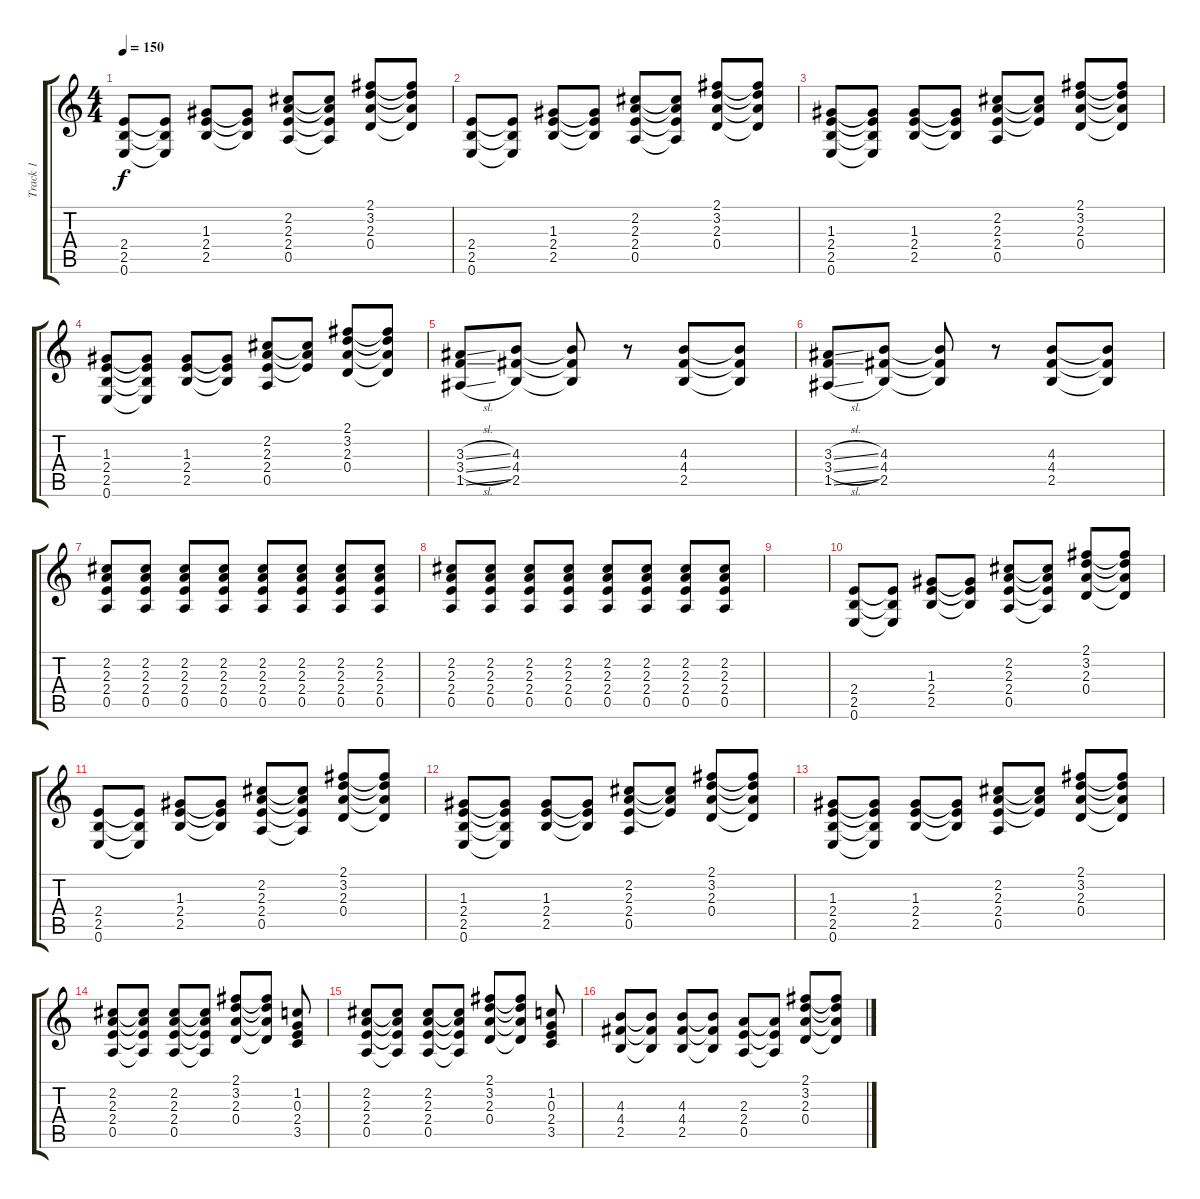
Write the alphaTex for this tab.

\track ("Track 1" "Track 1") {instrument acousticguitarsteel}
\staff {score tabs}
\tuning (E4 B3 G3 D3 A2 E2) {hide}
\ts (4 4)
\tempo 150
\clef g2
\ks c
(2.4 2.5 0.6).8{dy f} (2.4{t} 2.5{t} 0.6{t}).8 (1.3 2.4 2.5).8 (1.3{t} 2.4{t} 2.5{t}).8 (2.2 2.3 2.4 0.5).8 (2.2{t} 2.3{t} 2.4{t} 0.5{t}).8 (2.1 3.2 2.3 0.4).8 (2.1{t} 3.2{t} 2.3{t} 0.4{t}).8 |
(2.4 2.5 0.6).8 (2.4{t} 2.5{t} 0.6{t}).8 (1.3 2.4 2.5).8 (1.3{t} 2.4{t} 2.5{t}).8 (2.2 2.3 2.4 0.5).8 (2.2{t} 2.3{t} 2.4{t} 0.5{t}).8 (2.1 3.2 2.3 0.4).8 (2.1{t} 3.2{t} 2.3{t} 0.4{t}).8 |
(1.3 2.4 2.5 0.6).8 (1.3{t} 2.4{t} 2.5{t} 0.6{t}).8 (1.3 2.4 2.5).8 (1.3{t} 2.4{t} 2.5{t}).8 (2.2 2.3 2.4 0.5).8 (2.2{t} 2.3{t} 2.4{t}).8 (2.1 3.2 2.3 0.4).8 (2.1{t} 3.2{t} 2.3{t} 0.4{t}).8 |
(1.3 2.4 2.5 0.6).8 (1.3{t} 2.4{t} 2.5{t} 0.6{t}).8 (1.3 2.4 2.5).8 (1.3{t} 2.4{t} 2.5{t}).8 (2.2 2.3 2.4 0.5).8 (2.2{t} 2.3{t} 2.4{t}).8 (2.1 3.2 2.3 0.4).8 (2.1{t} 3.2{t} 2.3{t} 0.4{t}).8 |
(3.3{sl} 3.4{sl} 1.5{sl}).8 (4.3 4.4 2.5).8 (4.3{t} 4.4{t} 2.5{t}).8 r.8 (4.3 4.4 2.5).8 (4.3{t} 4.4{t} 2.5{t}).8 |
(3.3{sl} 3.4{sl} 1.5{sl}).8 (4.3 4.4 2.5).8 (4.3{t} 4.4{t} 2.5{t}).8 r.8 (4.3 4.4 2.5).8 (4.3{t} 4.4{t} 2.5{t}).8 |
(2.2 2.3 2.4 0.5).8 (2.2 2.3 2.4 0.5).8 (2.2 2.3 2.4 0.5).8 (2.2 2.3 2.4 0.5).8 (2.2 2.3 2.4 0.5).8 (2.2 2.3 2.4 0.5).8 (2.2 2.3 2.4 0.5).8 (2.2 2.3 2.4 0.5).8 |
(2.2 2.3 2.4 0.5).8 (2.2 2.3 2.4 0.5).8 (2.2 2.3 2.4 0.5).8 (2.2 2.3 2.4 0.5).8 (2.2 2.3 2.4 0.5).8 (2.2 2.3 2.4 0.5).8 (2.2 2.3 2.4 0.5).8 (2.2 2.3 2.4 0.5).8 |
|
(2.4 2.5 0.6).8 (2.4{t} 2.5{t} 0.6{t}).8 (1.3 2.4 2.5).8 (1.3{t} 2.4{t} 2.5{t}).8 (2.2 2.3 2.4 0.5).8 (2.2{t} 2.3{t} 2.4{t} 0.5{t}).8 (2.1 3.2 2.3 0.4).8 (2.1{t} 3.2{t} 2.3{t} 0.4{t}).8 |
(2.4 2.5 0.6).8 (2.4{t} 2.5{t} 0.6{t}).8 (1.3 2.4 2.5).8 (1.3{t} 2.4{t} 2.5{t}).8 (2.2 2.3 2.4 0.5).8 (2.2{t} 2.3{t} 2.4{t} 0.5{t}).8 (2.1 3.2 2.3 0.4).8 (2.1{t} 3.2{t} 2.3{t} 0.4{t}).8 |
(1.3 2.4 2.5 0.6).8 (1.3{t} 2.4{t} 2.5{t} 0.6{t}).8 (1.3 2.4 2.5).8 (1.3{t} 2.4{t} 2.5{t}).8 (2.2 2.3 2.4 0.5).8 (2.2{t} 2.3{t} 2.4{t}).8 (2.1 3.2 2.3 0.4).8 (2.1{t} 3.2{t} 2.3{t} 0.4{t}).8 |
(1.3 2.4 2.5 0.6).8 (1.3{t} 2.4{t} 2.5{t} 0.6{t}).8 (1.3 2.4 2.5).8 (1.3{t} 2.4{t} 2.5{t}).8 (2.2 2.3 2.4 0.5).8 (2.2{t} 2.3{t} 2.4{t}).8 (2.1 3.2 2.3 0.4).8 (2.1{t} 3.2{t} 2.3{t} 0.4{t}).8 |
(2.2 2.3 2.4 0.5).8 (2.2{t} 2.3{t} 2.4{t} 0.5{t}).8 (2.2 2.3 2.4 0.5).8 (2.2{t} 2.3{t} 2.4{t} 0.5{t}).8 (2.1 3.2 2.3 0.4).8 (2.1{t} 3.2{t} 2.3{t} 0.4{t}).8 (1.2 0.3 2.4 3.5).8 |
(2.2 2.3 2.4 0.5).8 (2.2{t} 2.3{t} 2.4{t} 0.5{t}).8 (2.2 2.3 2.4 0.5).8 (2.2{t} 2.3{t} 2.4{t} 0.5{t}).8 (2.1 3.2 2.3 0.4).8 (2.1{t} 3.2{t} 2.3{t} 0.4{t}).8 (1.2 0.3 2.4 3.5).8 |
(4.3 4.4 2.5).8 (4.3{t} 4.4{t} 2.5{t}).8 (4.3 4.4 2.5).8 (4.3{t} 4.4{t} 2.5{t}).8 (2.3 2.4 0.5).8 (2.3{t} 2.4{t} 0.5{t}).8 (2.1 3.2 2.3 0.4).8 (2.1{t} 3.2{t} 2.3{t} 0.4{t}).8
